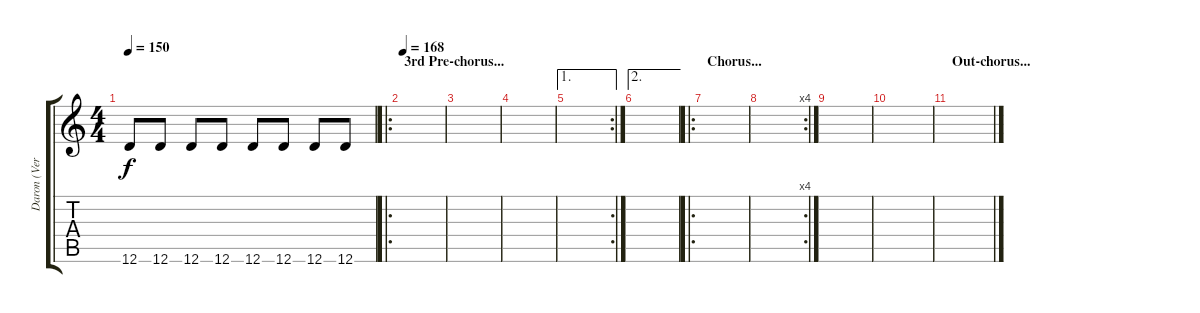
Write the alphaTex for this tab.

\track ("Daron (Verse)" "Daron (Ver") {instrument overdrivenguitar}
\staff {score tabs}
\tuning (E4 B3 G3 D3 A2 D2) {hide}
\ts (4 4)
\tempo 150
\clef g2
\ks c
12.6.8{dy f} 12.6.8 12.6.8 12.6.8 12.6.8 12.6.8 12.6.8 12.6.8 |
\ro
\section ("" "3rd Pre-chorus...")
\tempo 168
|
|
|
\ae 1
\rc 2
|
\ae 2
|
\ro
\section ("" "Chorus...")
|
\rc 4
|
|
|
\section ("" "Out-chorus...")
